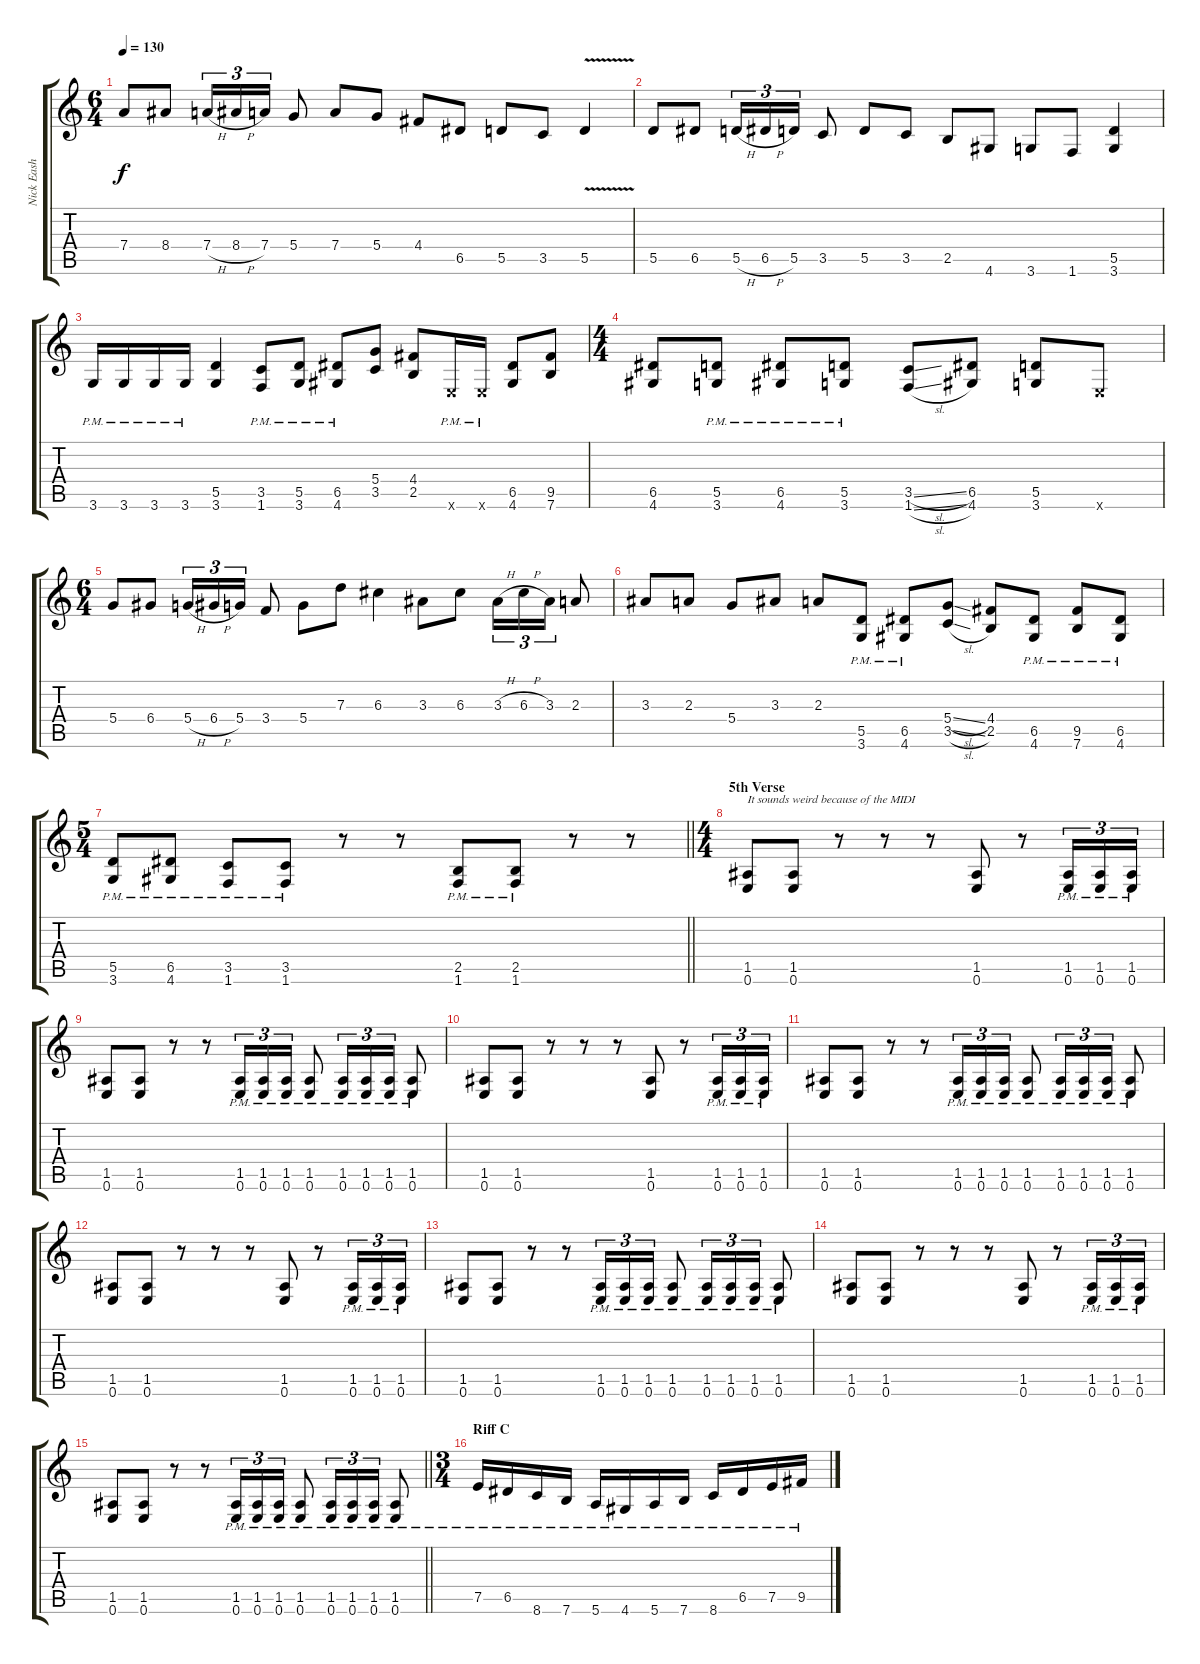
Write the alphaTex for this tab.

\track ("Nick Eash" "Nick Eash") {instrument distortionguitar}
\staff {score tabs}
\tuning (E4 B3 G3 D3 A2 E2) {hide}
\ts (6 4)
\tempo 130
\clef g2
\ks c
7.4.8{dy f} 8.4.8 7.4{h}.16{tu (3 2)} 8.4{h}.16{tu (3 2)} 7.4.16{tu (3 2)} 5.4.8 7.4.8 5.4.8 4.4.8 6.5.8 5.5.8 3.5.8 5.5{v}.4 |
5.5.8 6.5.8 5.5{h}.16{tu (3 2)} 6.5{h}.16{tu (3 2)} 5.5.16{tu (3 2)} 3.5.8 5.5.8 3.5.8 2.5.8 4.6.8 3.6.8 1.6.8 (5.5 3.6).4 |
3.6{pm}.16 3.6{pm}.16 3.6{pm}.16 3.6{pm}.16 (5.5 3.6).4 (3.5{pm} 1.6{pm}).8 (5.5{pm} 3.6{pm}).8 (6.5{pm} 4.6{pm}).8 (5.4 3.5).8 (4.4 2.5).8 0.6{pm x}.16 0.6{pm x}.16 (6.5 4.6).8 (9.5 7.6).8 |
\ts (4 4)
(6.5 4.6).8 (5.5{pm} 3.6{pm}).8 (6.5{pm} 4.6{pm}).8 (5.5{pm} 3.6{pm}).8 (3.5{sl} 1.6{sl}).8 (6.5 4.6).8 (5.5 3.6).8 0.6{x}.8 |
\ts (6 4)
5.4.8 6.4.8 5.4{h}.16{tu (3 2)} 6.4{h}.16{tu (3 2)} 5.4.16{tu (3 2)} 3.4.8 5.4.8 7.3.8 6.3.4 3.3.8 6.3.8 3.3{h}.16{tu (3 2)} 6.3{h}.16{tu (3 2)} 3.3.16{tu (3 2)} 2.3.8 |
3.3.8 2.3.8 5.4.8 3.3.8 2.3.8 (5.5{pm} 3.6{pm}).8 (6.5{pm} 4.6{pm}).8 (5.4{sl} 3.5{sl}).8 (4.4 2.5).8 (6.5{pm} 4.6{pm}).8 (9.5{pm} 7.6{pm}).8 (6.5{pm} 4.6{pm}).8 |
\ts (5 4)
\barLineRight lightlight
(5.5{pm} 3.6{pm}).8 (6.5{pm} 4.6{pm}).8 (3.5{pm} 1.6{pm}).8 (3.5{pm} 1.6{pm}).8 r.8 r.8 (2.5{pm} 1.6{pm}).8 (2.5{pm} 1.6{pm}).8 r.8 r.8 |
\ts (4 4)
\section ("" "5th Verse")
(1.5 0.6).8{txt "It sounds weird because of the MIDI"} (1.5 0.6).8 r.8 r.8 r.8 (1.5 0.6).8 r.8 (1.5{pm} 0.6{pm}).16{tu (3 2)} (1.5{pm} 0.6{pm}).16{tu (3 2)} (1.5{pm} 0.6{pm}).16{tu (3 2)} |
(1.5 0.6).8 (1.5 0.6).8 r.8 r.8 (1.5{pm} 0.6{pm}).16{tu (3 2)} (1.5{pm} 0.6{pm}).16{tu (3 2)} (1.5{pm} 0.6{pm}).16{tu (3 2)} (1.5{pm} 0.6{pm}).8 (1.5{pm} 0.6{pm}).16{tu (3 2)} (1.5{pm} 0.6{pm}).16{tu (3 2)} (1.5{pm} 0.6{pm}).16{tu (3 2)} (1.5{pm} 0.6{pm}).8 |
(1.5 0.6).8 (1.5 0.6).8 r.8 r.8 r.8 (1.5 0.6).8 r.8 (1.5{pm} 0.6{pm}).16{tu (3 2)} (1.5{pm} 0.6{pm}).16{tu (3 2)} (1.5{pm} 0.6{pm}).16{tu (3 2)} |
(1.5 0.6).8 (1.5 0.6).8 r.8 r.8 (1.5{pm} 0.6{pm}).16{tu (3 2)} (1.5{pm} 0.6{pm}).16{tu (3 2)} (1.5{pm} 0.6{pm}).16{tu (3 2)} (1.5{pm} 0.6{pm}).8 (1.5{pm} 0.6{pm}).16{tu (3 2)} (1.5{pm} 0.6{pm}).16{tu (3 2)} (1.5{pm} 0.6{pm}).16{tu (3 2)} (1.5{pm} 0.6{pm}).8 |
(1.5 0.6).8 (1.5 0.6).8 r.8 r.8 r.8 (1.5 0.6).8 r.8 (1.5{pm} 0.6{pm}).16{tu (3 2)} (1.5{pm} 0.6{pm}).16{tu (3 2)} (1.5{pm} 0.6{pm}).16{tu (3 2)} |
(1.5 0.6).8 (1.5 0.6).8 r.8 r.8 (1.5{pm} 0.6{pm}).16{tu (3 2)} (1.5{pm} 0.6{pm}).16{tu (3 2)} (1.5{pm} 0.6{pm}).16{tu (3 2)} (1.5{pm} 0.6{pm}).8 (1.5{pm} 0.6{pm}).16{tu (3 2)} (1.5{pm} 0.6{pm}).16{tu (3 2)} (1.5{pm} 0.6{pm}).16{tu (3 2)} (1.5{pm} 0.6{pm}).8 |
(1.5 0.6).8 (1.5 0.6).8 r.8 r.8 r.8 (1.5 0.6).8 r.8 (1.5{pm} 0.6{pm}).16{tu (3 2)} (1.5{pm} 0.6{pm}).16{tu (3 2)} (1.5{pm} 0.6{pm}).16{tu (3 2)} |
\barLineRight lightlight
(1.5 0.6).8 (1.5 0.6).8 r.8 r.8 (1.5{pm} 0.6{pm}).16{tu (3 2)} (1.5{pm} 0.6{pm}).16{tu (3 2)} (1.5{pm} 0.6{pm}).16{tu (3 2)} (1.5{pm} 0.6{pm}).8 (1.5{pm} 0.6{pm}).16{tu (3 2)} (1.5{pm} 0.6{pm}).16{tu (3 2)} (1.5{pm} 0.6{pm}).16{tu (3 2)} (1.5{pm} 0.6{pm}).8 |
\ts (3 4)
\section ("" "Riff C")
7.5{pm}.16 6.5{pm}.16 8.6{pm}.16 7.6{pm}.16 5.6{pm}.16 4.6{pm}.16 5.6{pm}.16 7.6{pm}.16 8.6{pm}.16 6.5{pm}.16 7.5{pm}.16 9.5{pm}.16
